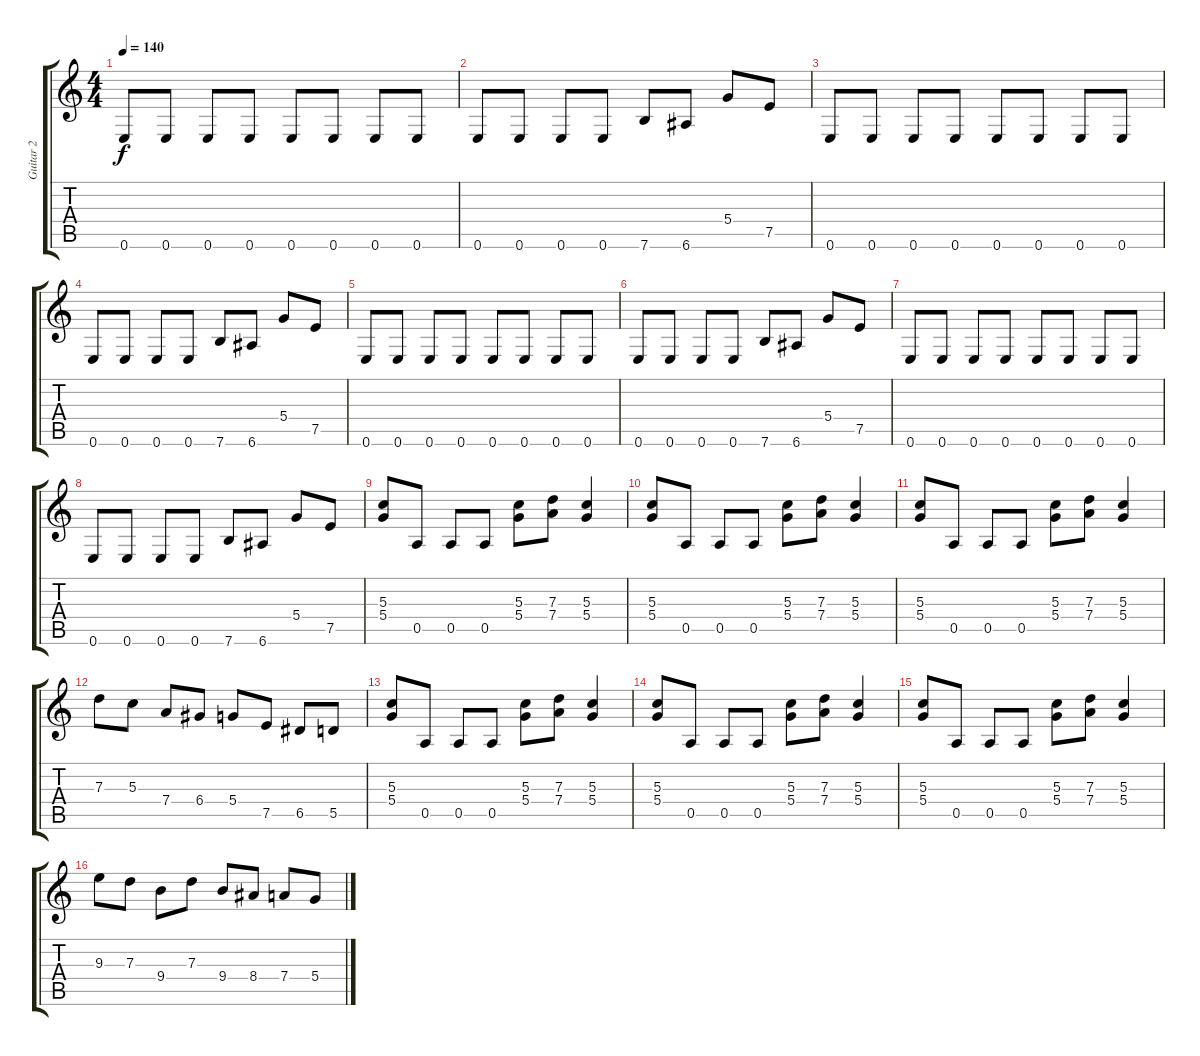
\track ("Guitar 2" "Guitar 2") {instrument overdrivenguitar}
\staff {score tabs}
\tuning (E4 B3 G3 D3 A2 E2) {hide}
\ts (4 4)
\tempo 140
\clef g2
\ks c
0.6.8{dy f} 0.6.8 0.6.8 0.6.8 0.6.8 0.6.8 0.6.8 0.6.8 |
0.6.8 0.6.8 0.6.8 0.6.8 7.6.8 6.6.8 5.4.8 7.5.8 |
0.6.8 0.6.8 0.6.8 0.6.8 0.6.8 0.6.8 0.6.8 0.6.8 |
0.6.8 0.6.8 0.6.8 0.6.8 7.6.8 6.6.8 5.4.8 7.5.8 |
0.6.8 0.6.8 0.6.8 0.6.8 0.6.8 0.6.8 0.6.8 0.6.8 |
0.6.8 0.6.8 0.6.8 0.6.8 7.6.8 6.6.8 5.4.8 7.5.8 |
0.6.8 0.6.8 0.6.8 0.6.8 0.6.8 0.6.8 0.6.8 0.6.8 |
0.6.8 0.6.8 0.6.8 0.6.8 7.6.8 6.6.8 5.4.8 7.5.8 |
(5.3 5.4).8 0.5.8 0.5.8 0.5.8 (5.3 5.4).8 (7.3 7.4).8 (5.3 5.4).4 |
(5.3 5.4).8 0.5.8 0.5.8 0.5.8 (5.3 5.4).8 (7.3 7.4).8 (5.3 5.4).4 |
(5.3 5.4).8 0.5.8 0.5.8 0.5.8 (5.3 5.4).8 (7.3 7.4).8 (5.3 5.4).4 |
7.3.8 5.3.8 7.4.8 6.4.8 5.4.8 7.5.8 6.5.8 5.5.8 |
(5.3 5.4).8 0.5.8 0.5.8 0.5.8 (5.3 5.4).8 (7.3 7.4).8 (5.3 5.4).4 |
(5.3 5.4).8 0.5.8 0.5.8 0.5.8 (5.3 5.4).8 (7.3 7.4).8 (5.3 5.4).4 |
(5.3 5.4).8 0.5.8 0.5.8 0.5.8 (5.3 5.4).8 (7.3 7.4).8 (5.3 5.4).4 |
9.3.8 7.3.8 9.4.8 7.3.8 9.4.8 8.4.8 7.4.8 5.4.8
